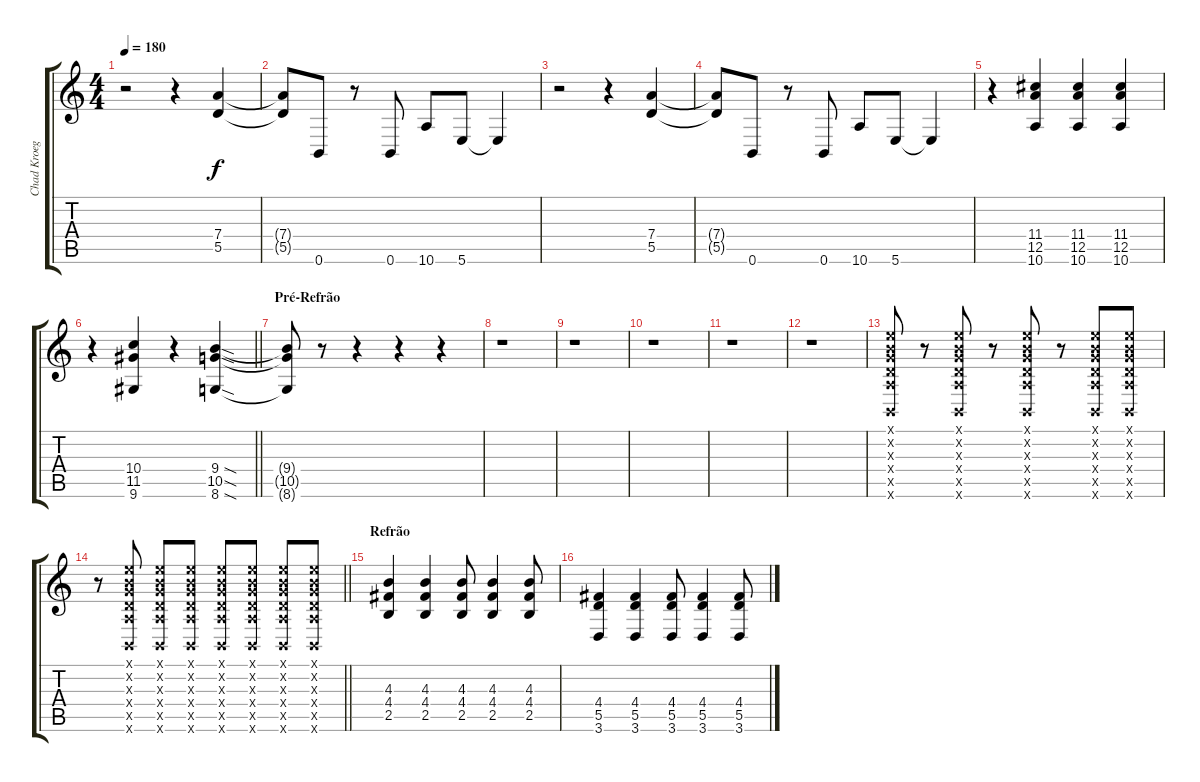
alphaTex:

\track ("Chad Kroeger" "Chad Kroeg") {instrument distortionguitar}
\staff {score tabs}
\tuning (E4 B3 G3 D3 A2 B1) {hide}
\ts (4 4)
\tempo 180
\clef g2
\ks c
r.2{dy f} r.4 (7.4 5.5).4 |
(7.4{t} 5.5{t}).8 0.6.8 r.8 0.6.8 10.6.8 5.6.8 5.6{t}.4 |
r.2 r.4 (7.4 5.5).4 |
(7.4{t} 5.5{t}).8 0.6.8 r.8 0.6.8 10.6.8 5.6.8 5.6{t}.4 |
r.4 (11.4 12.5 10.6).4 (11.4 12.5 10.6).4 (11.4 12.5 10.6).4 |
\barLineRight lightlight
r.4 (10.4 11.5 9.6).4 r.4 (9.4{sod} 10.5{sod} 8.6{sod}).4 |
\section ("" "Pré-Refrão")
(9.4{t} 10.5{t} 8.6{t}).8 r.8 r.4 r.4 r.4 |
r.1 |
r.1 |
r.1 |
r.1 |
r.1 |
(0.1{x} 0.2{x} 0.3{x} 0.4{x} 0.5{x} 0.6{x}).8 r.8 (0.1{x} 0.2{x} 0.3{x} 0.4{x} 0.5{x} 0.6{x}).8 r.8 (0.1{x} 0.2{x} 0.3{x} 0.4{x} 0.5{x} 0.6{x}).8 r.8 (0.1{x} 0.2{x} 0.3{x} 0.4{x} 0.5{x} 0.6{x}).8 (0.1{x} 0.2{x} 0.3{x} 0.4{x} 0.5{x} 0.6{x}).8 |
\barLineRight lightlight
r.8 (0.1{x} 0.2{x} 0.3{x} 0.4{x} 0.5{x} 0.6{x}).8 (0.1{x} 0.2{x} 0.3{x} 0.4{x} 0.5{x} 0.6{x}).8 (0.1{x} 0.2{x} 0.3{x} 0.4{x} 0.5{x} 0.6{x}).8 (0.1{x} 0.2{x} 0.3{x} 0.4{x} 0.5{x} 0.6{x}).8 (0.1{x} 0.2{x} 0.3{x} 0.4{x} 0.5{x} 0.6{x}).8 (0.1{x} 0.2{x} 0.3{x} 0.4{x} 0.5{x} 0.6{x}).8 (0.1{x} 0.2{x} 0.3{x} 0.4{x} 0.5{x} 0.6{x}).8 |
\section ("" "Refrão")
(4.3 4.4 2.5).4 (4.3 4.4 2.5).4 (4.3 4.4 2.5).8 (4.3 4.4 2.5).4 (4.3 4.4 2.5).8 |
(4.4 5.5 3.6).4 (4.4 5.5 3.6).4 (4.4 5.5 3.6).8 (4.4 5.5 3.6).4 (4.4 5.5 3.6).8
